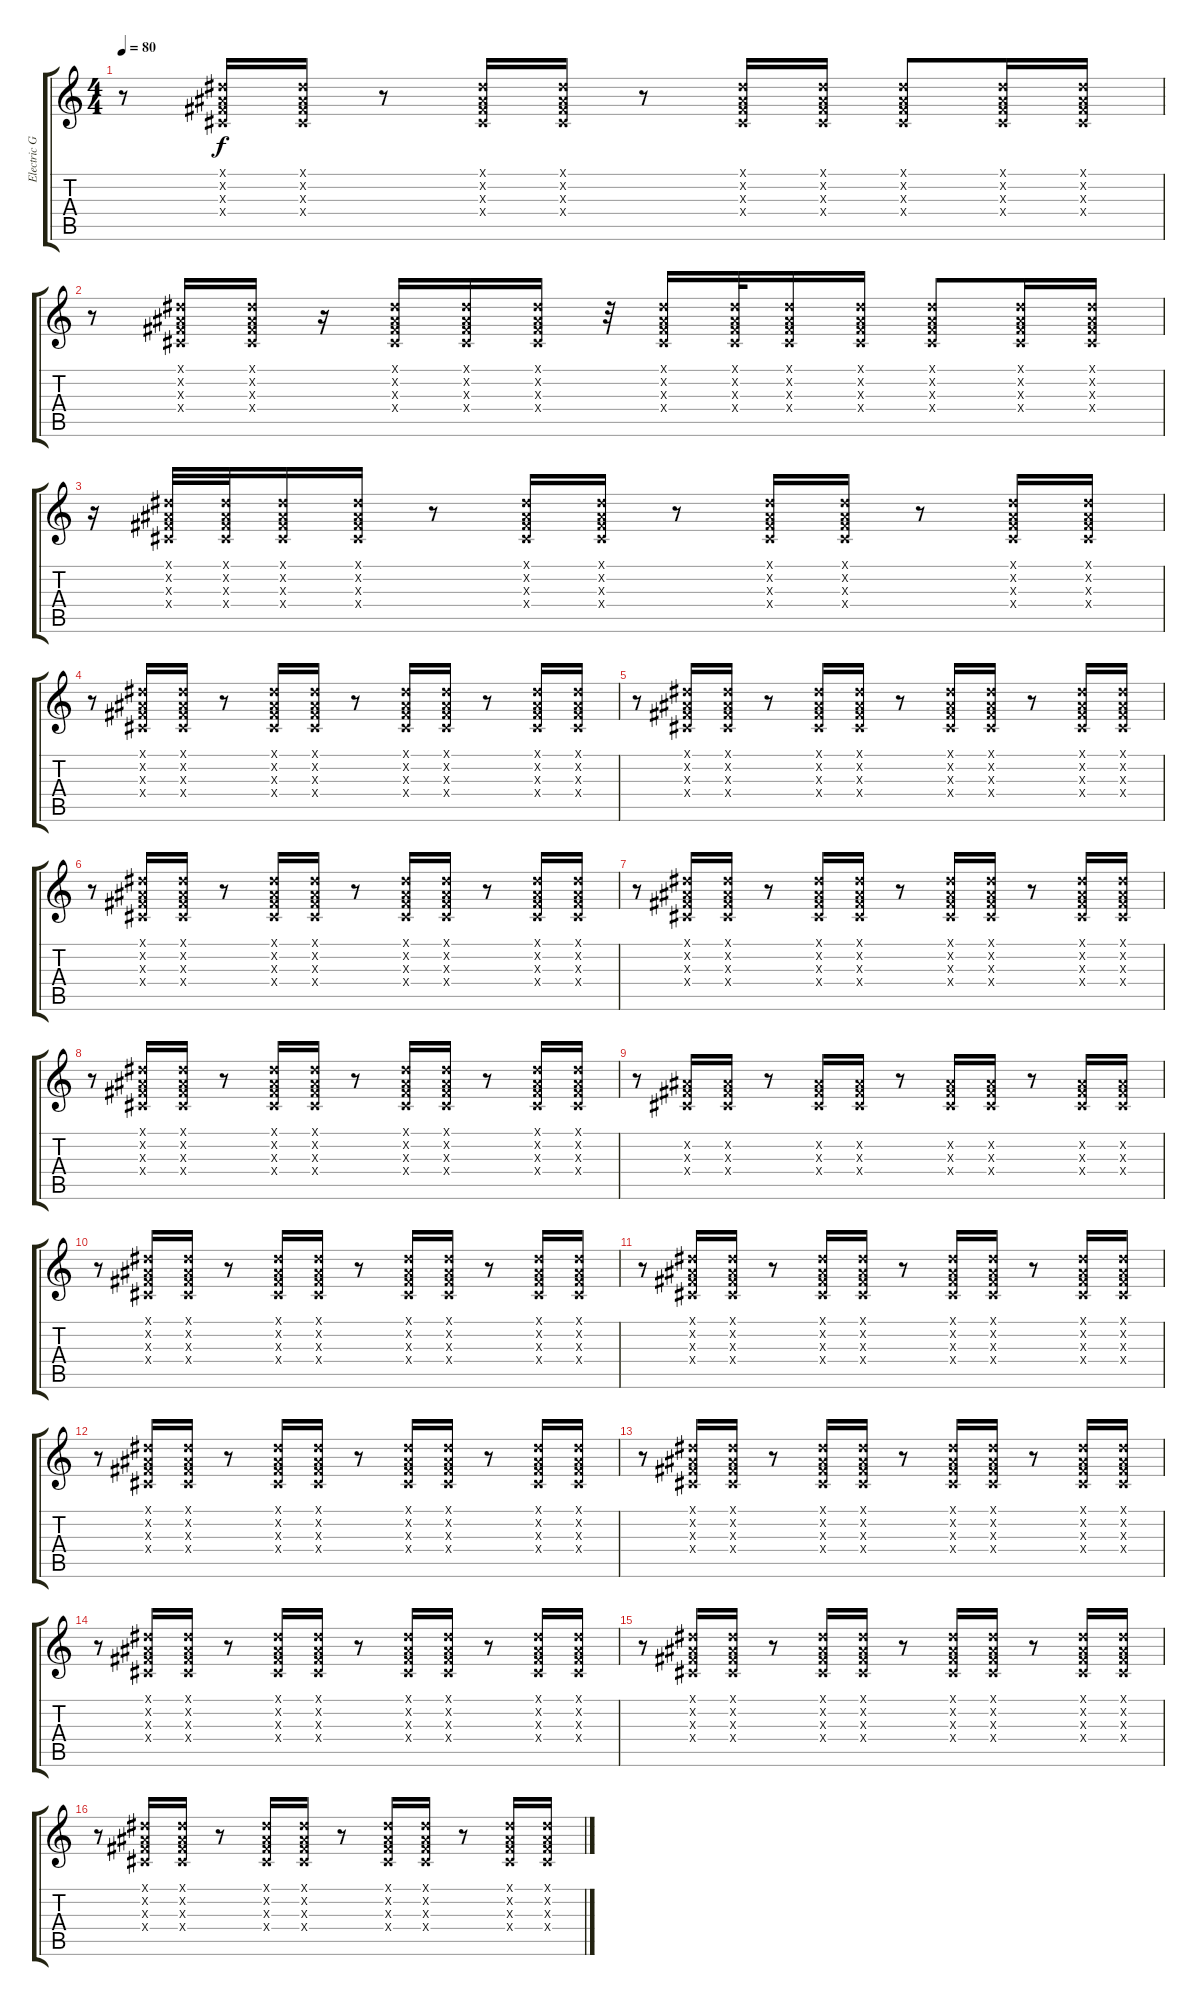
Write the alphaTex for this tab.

\track ("Electric Guitar" "Electric G") {instrument electricguitarclean}
\staff {score tabs}
\tuning (E4 B3 G3 D3 A2 E2) {hide}
\ts (4 4)
\tempo 80
\clef g2
\ks c
r.8{dy f} (-1.1{x} -1.2{x} -1.3{x} -1.4{x}).16 (-1.1{x} -1.2{x} -1.3{x} -1.4{x}).16 r.8 (-1.1{x} -1.2{x} -1.3{x} -1.4{x}).16 (-1.1{x} -1.2{x} -1.3{x} -1.4{x}).16 r.8 (-1.1{x} -1.2{x} -1.3{x} -1.4{x}).16 (-1.1{x} -1.2{x} -1.3{x} -1.4{x}).16 (-1.1{x} -1.2{x} -1.3{x} -1.4{x}).8 (-1.1{x} -1.2{x} -1.3{x} -1.4{x}).16 (-1.1{x} -1.2{x} -1.3{x} -1.4{x}).16 |
r.8 (-1.1{x} -1.2{x} -1.3{x} -1.4{x}).16 (-1.1{x} -1.2{x} -1.3{x} -1.4{x}).16 r.16 (-1.1{x} -1.2{x} -1.3{x} -1.4{x}).16 (-1.1{x} -1.2{x} -1.3{x} -1.4{x}).16 (-1.1{x} -1.2{x} -1.3{x} -1.4{x}).16 r.32 (-1.1{x} -1.2{x} -1.3{x} -1.4{x}).16 (-1.1{x} -1.2{x} -1.3{x} -1.4{x}).32 (-1.1{x} -1.2{x} -1.3{x} -1.4{x}).16 (-1.1{x} -1.2{x} -1.3{x} -1.4{x}).16 (-1.1{x} -1.2{x} -1.3{x} -1.4{x}).8 (-1.1{x} -1.2{x} -1.3{x} -1.4{x}).16 (-1.1{x} -1.2{x} -1.3{x} -1.4{x}).16 |
r.16 (-1.1{x} -1.2{x} -1.3{x} -1.4{x}).32 (-1.1{x} -1.2{x} -1.3{x} -1.4{x}).32 (-1.1{x} -1.2{x} -1.3{x} -1.4{x}).16 (-1.1{x} -1.2{x} -1.3{x} -1.4{x}).16 r.8 (-1.1{x} -1.2{x} -1.3{x} -1.4{x}).16 (-1.1{x} -1.2{x} -1.3{x} -1.4{x}).16 r.8 (-1.1{x} -1.2{x} -1.3{x} -1.4{x}).16 (-1.1{x} -1.2{x} -1.3{x} -1.4{x}).16 r.8 (-1.1{x} -1.2{x} -1.3{x} -1.4{x}).16 (-1.1{x} -1.2{x} -1.3{x} -1.4{x}).16 |
r.8 (-1.1{x} -1.2{x} -1.3{x} -1.4{x}).16 (-1.1{x} -1.2{x} -1.3{x} -1.4{x}).16 r.8 (-1.1{x} -1.2{x} -1.3{x} -1.4{x}).16 (-1.1{x} -1.2{x} -1.3{x} -1.4{x}).16 r.8 (-1.1{x} -1.2{x} -1.3{x} -1.4{x}).16 (-1.1{x} -1.2{x} -1.3{x} -1.4{x}).16 r.8 (-1.1{x} -1.2{x} -1.3{x} -1.4{x}).16 (-1.1{x} -1.2{x} -1.3{x} -1.4{x}).16 |
r.8 (-1.1{x} -1.2{x} -1.3{x} -1.4{x}).16 (-1.1{x} -1.2{x} -1.3{x} -1.4{x}).16 r.8 (-1.1{x} -1.2{x} -1.3{x} -1.4{x}).16 (-1.1{x} -1.2{x} -1.3{x} -1.4{x}).16 r.8 (-1.1{x} -1.2{x} -1.3{x} -1.4{x}).16 (-1.1{x} -1.2{x} -1.3{x} -1.4{x}).16 r.8 (-1.1{x} -1.2{x} -1.3{x} -1.4{x}).16 (-1.1{x} -1.2{x} -1.3{x} -1.4{x}).16 |
r.8 (-1.1{x} -1.2{x} -1.3{x} -1.4{x}).16 (-1.1{x} -1.2{x} -1.3{x} -1.4{x}).16 r.8 (-1.1{x} -1.2{x} -1.3{x} -1.4{x}).16 (-1.1{x} -1.2{x} -1.3{x} -1.4{x}).16 r.8 (-1.1{x} -1.2{x} -1.3{x} -1.4{x}).16 (-1.1{x} -1.2{x} -1.3{x} -1.4{x}).16 r.8 (-1.1{x} -1.2{x} -1.3{x} -1.4{x}).16 (-1.1{x} -1.2{x} -1.3{x} -1.4{x}).16 |
r.8 (-1.1{x} -1.2{x} -1.3{x} -1.4{x}).16 (-1.1{x} -1.2{x} -1.3{x} -1.4{x}).16 r.8 (-1.1{x} -1.2{x} -1.3{x} -1.4{x}).16 (-1.1{x} -1.2{x} -1.3{x} -1.4{x}).16 r.8 (-1.1{x} -1.2{x} -1.3{x} -1.4{x}).16 (-1.1{x} -1.2{x} -1.3{x} -1.4{x}).16 r.8 (-1.1{x} -1.2{x} -1.3{x} -1.4{x}).16 (-1.1{x} -1.2{x} -1.3{x} -1.4{x}).16 |
r.8 (-1.1{x} -1.2{x} -1.3{x} -1.4{x}).16 (-1.1{x} -1.2{x} -1.3{x} -1.4{x}).16 r.8 (-1.1{x} -1.2{x} -1.3{x} -1.4{x}).16 (-1.1{x} -1.2{x} -1.3{x} -1.4{x}).16 r.8 (-1.1{x} -1.2{x} -1.3{x} -1.4{x}).16 (-1.1{x} -1.2{x} -1.3{x} -1.4{x}).16 r.8 (-1.1{x} -1.2{x} -1.3{x} -1.4{x}).16 (-1.1{x} -1.2{x} -1.3{x} -1.4{x}).16 |
r.8 (-1.2{x} -1.3{x} -1.4{x}).16 (-1.2{x} -1.3{x} -1.4{x}).16 r.8 (-1.2{x} -1.3{x} -1.4{x}).16 (-1.2{x} -1.3{x} -1.4{x}).16 r.8 (-1.2{x} -1.3{x} -1.4{x}).16 (-1.2{x} -1.3{x} -1.4{x}).16 r.8 (-1.2{x} -1.3{x} -1.4{x}).16 (-1.2{x} -1.3{x} -1.4{x}).16 |
r.8 (-1.1{x} -1.2{x} -1.3{x} -1.4{x}).16 (-1.1{x} -1.2{x} -1.3{x} -1.4{x}).16 r.8 (-1.1{x} -1.2{x} -1.3{x} -1.4{x}).16 (-1.1{x} -1.2{x} -1.3{x} -1.4{x}).16 r.8 (-1.1{x} -1.2{x} -1.3{x} -1.4{x}).16 (-1.1{x} -1.2{x} -1.3{x} -1.4{x}).16 r.8 (-1.1{x} -1.2{x} -1.3{x} -1.4{x}).16 (-1.1{x} -1.2{x} -1.3{x} -1.4{x}).16 |
r.8 (-1.1{x} -1.2{x} -1.3{x} -1.4{x}).16 (-1.1{x} -1.2{x} -1.3{x} -1.4{x}).16 r.8 (-1.1{x} -1.2{x} -1.3{x} -1.4{x}).16 (-1.1{x} -1.2{x} -1.3{x} -1.4{x}).16 r.8 (-1.1{x} -1.2{x} -1.3{x} -1.4{x}).16 (-1.1{x} -1.2{x} -1.3{x} -1.4{x}).16 r.8 (-1.1{x} -1.2{x} -1.3{x} -1.4{x}).16 (-1.1{x} -1.2{x} -1.3{x} -1.4{x}).16 |
r.8 (-1.1{x} -1.2{x} -1.3{x} -1.4{x}).16 (-1.1{x} -1.2{x} -1.3{x} -1.4{x}).16 r.8 (-1.1{x} -1.2{x} -1.3{x} -1.4{x}).16 (-1.1{x} -1.2{x} -1.3{x} -1.4{x}).16 r.8 (-1.1{x} -1.2{x} -1.3{x} -1.4{x}).16 (-1.1{x} -1.2{x} -1.3{x} -1.4{x}).16 r.8 (-1.1{x} -1.2{x} -1.3{x} -1.4{x}).16 (-1.1{x} -1.2{x} -1.3{x} -1.4{x}).16 |
r.8 (-1.1{x} -1.2{x} -1.3{x} -1.4{x}).16 (-1.1{x} -1.2{x} -1.3{x} -1.4{x}).16 r.8 (-1.1{x} -1.2{x} -1.3{x} -1.4{x}).16 (-1.1{x} -1.2{x} -1.3{x} -1.4{x}).16 r.8 (-1.1{x} -1.2{x} -1.3{x} -1.4{x}).16 (-1.1{x} -1.2{x} -1.3{x} -1.4{x}).16 r.8 (-1.1{x} -1.2{x} -1.3{x} -1.4{x}).16 (-1.1{x} -1.2{x} -1.3{x} -1.4{x}).16 |
r.8 (-1.1{x} -1.2{x} -1.3{x} -1.4{x}).16 (-1.1{x} -1.2{x} -1.3{x} -1.4{x}).16 r.8 (-1.1{x} -1.2{x} -1.3{x} -1.4{x}).16 (-1.1{x} -1.2{x} -1.3{x} -1.4{x}).16 r.8 (-1.1{x} -1.2{x} -1.3{x} -1.4{x}).16 (-1.1{x} -1.2{x} -1.3{x} -1.4{x}).16 r.8 (-1.1{x} -1.2{x} -1.3{x} -1.4{x}).16 (-1.1{x} -1.2{x} -1.3{x} -1.4{x}).16 |
r.8 (-1.1{x} -1.2{x} -1.3{x} -1.4{x}).16 (-1.1{x} -1.2{x} -1.3{x} -1.4{x}).16 r.8 (-1.1{x} -1.2{x} -1.3{x} -1.4{x}).16 (-1.1{x} -1.2{x} -1.3{x} -1.4{x}).16 r.8 (-1.1{x} -1.2{x} -1.3{x} -1.4{x}).16 (-1.1{x} -1.2{x} -1.3{x} -1.4{x}).16 r.8 (-1.1{x} -1.2{x} -1.3{x} -1.4{x}).16 (-1.1{x} -1.2{x} -1.3{x} -1.4{x}).16 |
r.8 (-1.1{x} -1.2{x} -1.3{x} -1.4{x}).16 (-1.1{x} -1.2{x} -1.3{x} -1.4{x}).16 r.8 (-1.1{x} -1.2{x} -1.3{x} -1.4{x}).16 (-1.1{x} -1.2{x} -1.3{x} -1.4{x}).16 r.8 (-1.1{x} -1.2{x} -1.3{x} -1.4{x}).16 (-1.1{x} -1.2{x} -1.3{x} -1.4{x}).16 r.8 (-1.1{x} -1.2{x} -1.3{x} -1.4{x}).16 (-1.1{x} -1.2{x} -1.3{x} -1.4{x}).16
